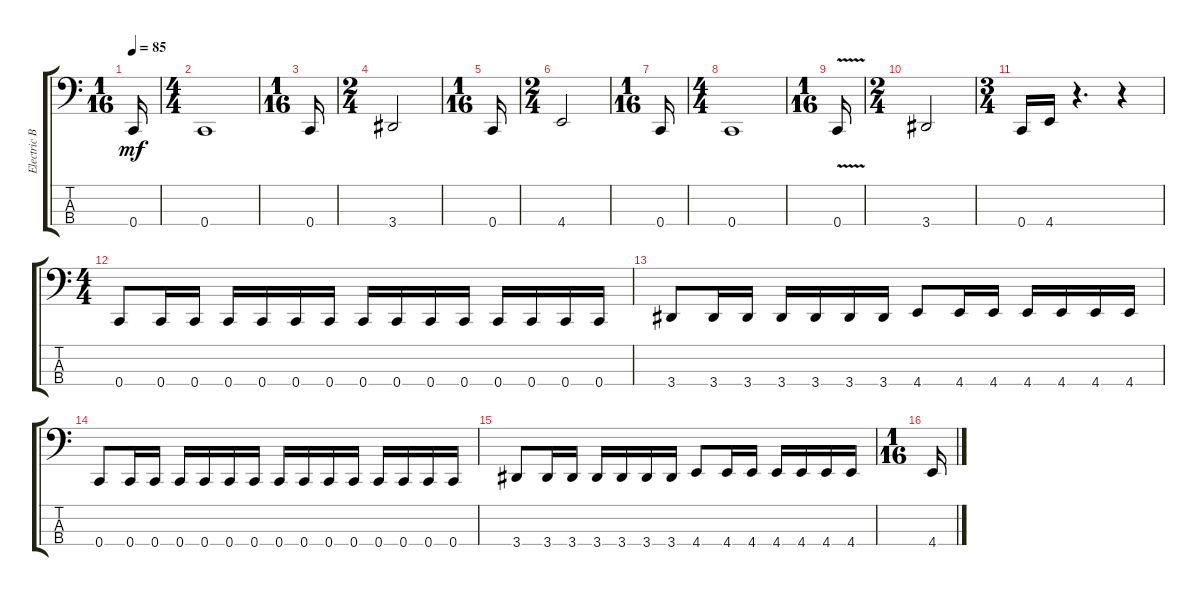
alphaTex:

\track ("Electric Bass" "Electric B") {instrument electricbassfinger}
\staff {score tabs}
\tuning (F2 C2 G1 C1) {hide}
\ts (1 16)
\tempo 85
\clef f4
\ks c
0.4.16{dy mf instrument electricbassfinger} |
\ts (4 4)
0.4.1 |
\ts (1 16)
0.4.16 |
\ts (2 4)
3.4.2 |
\ts (1 16)
0.4.16 |
\ts (2 4)
4.4.2 |
\ts (1 16)
0.4.16 |
\ts (4 4)
0.4.1 |
\ts (1 16)
0.4{v}.16 |
\ts (2 4)
3.4.2 |
\ts (3 4)
0.4.16 4.4.16 r.4{d} r.4 |
\ts (4 4)
0.4.8 0.4.16 0.4.16 0.4.16 0.4.16 0.4.16 0.4.16 0.4.16 0.4.16 0.4.16 0.4.16 0.4.16 0.4.16 0.4.16 0.4.16 |
3.4.8 3.4.16 3.4.16 3.4.16 3.4.16 3.4.16 3.4.16 4.4.8 4.4.16 4.4.16 4.4.16 4.4.16 4.4.16 4.4.16 |
0.4.8 0.4.16 0.4.16 0.4.16 0.4.16 0.4.16 0.4.16 0.4.16 0.4.16 0.4.16 0.4.16 0.4.16 0.4.16 0.4.16 0.4.16 |
3.4.8 3.4.16 3.4.16 3.4.16 3.4.16 3.4.16 3.4.16 4.4.8 4.4.16 4.4.16 4.4.16 4.4.16 4.4.16 4.4.16 |
\ts (1 16)
4.4.16
